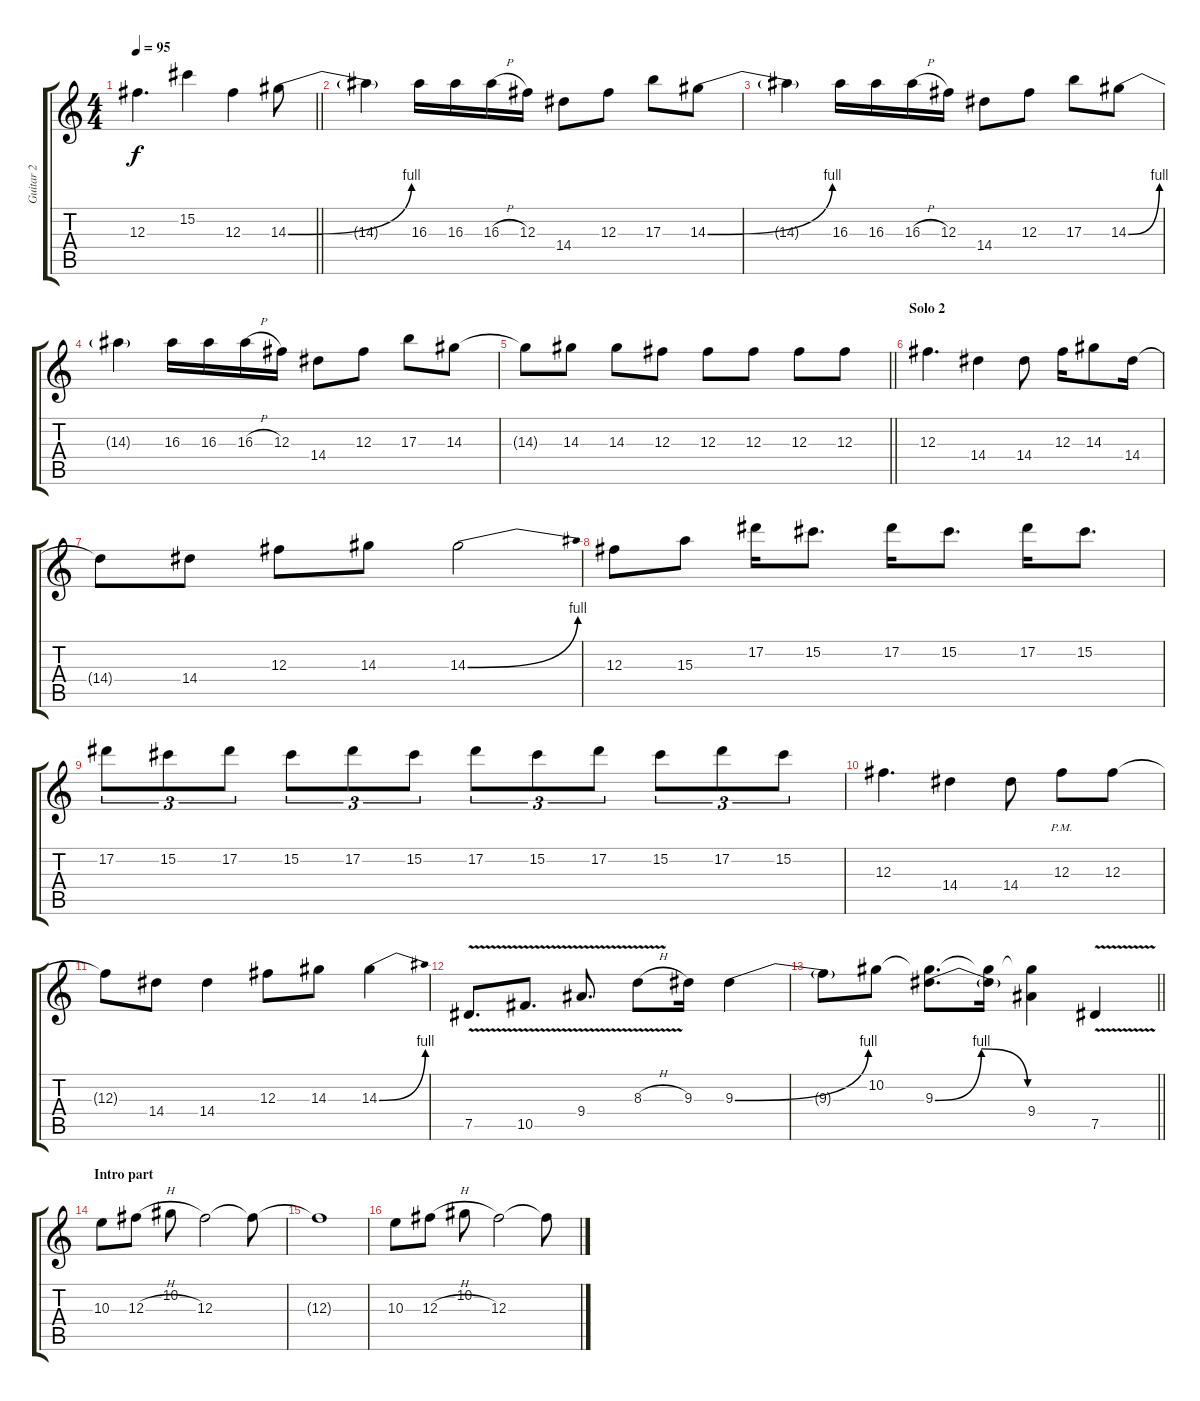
\track ("Guitar 2" "Guitar 2") {instrument distortionguitar}
\staff {score tabs}
\tuning (Eb4 Bb3 Gb3 Db3 Ab2 Eb2) {hide}
\ts (4 4)
\tempo 95
\clef g2
\barLineRight lightlight
\ks c
12.3{t}.4{d dy f} 15.2.4 12.3.4 14.3{be (bend 0 0 60 4)}.8 |
14.3{t}.4 16.3.16 16.3.16 16.3{h}.16 12.3.16 14.4.8 12.3.8 17.3.8 14.3{be (bend 0 0 60 4)}.8 |
14.3{t}.4 16.3.16 16.3.16 16.3{h}.16 12.3.16 14.4.8 12.3.8 17.3.8 14.3{be (bend 0 0 60 4)}.8 |
14.3{t}.4 16.3.16 16.3.16 16.3{h}.16 12.3.16 14.4.8 12.3.8 17.3.8 14.3.8 |
\barLineRight lightlight
14.3{t}.8 14.3.8 14.3.8 12.3.8 12.3.8 12.3.8 12.3.8 12.3.8 |
\section ("" "Solo 2")
12.3.4{d} 14.4.4 14.4.8 12.3.16 14.3.8 14.4.16 |
14.4{t}.8 14.4.8 12.3.8 14.3.8 14.3{be (bend 0 0 60 4)}.2 |
12.3.8 15.3.8 17.2.16 15.2.8{d} 17.2.16 15.2.8{d} 17.2.16 15.2.8{d} |
17.2.8{tu (3 2)} 15.2.8{tu (3 2)} 17.2.8{tu (3 2)} 15.2.8{tu (3 2)} 17.2.8{tu (3 2)} 15.2.8{tu (3 2)} 17.2.8{tu (3 2)} 15.2.8{tu (3 2)} 17.2.8{tu (3 2)} 15.2.8{tu (3 2)} 17.2.8{tu (3 2)} 15.2.8{tu (3 2)} |
12.3.4{d} 14.4.4 14.4.8 12.3{pm}.8 12.3.8 |
12.3{t}.8 14.4.8 14.4.4 12.3.8 14.3.8 14.3{be (bend 0 0 60 4)}.4 |
7.5{v}.8{d} 10.5{v}.8{d} 9.4{v}.8{d} 8.3{v h}.8 9.3.16 9.3{be (bend 0 0 60 4)}.4 |
\barLineRight lightlight
9.3{t}.8 10.2.8 (10.2{t} 9.3{be (bendrelease 0 0 15 4 45 4 60 0)}).8{d} (10.2{t} 9.3{t}).16 (10.2{t} 9.4).4 7.5{v}.4 |
\section ("" "Intro part")
10.3.8 12.3{h}.8 10.2.8 12.3.2 12.3{t}.8 |
12.3{t}.1 |
10.3.8 12.3{h}.8 10.2.8 12.3.2 12.3{t}.8
